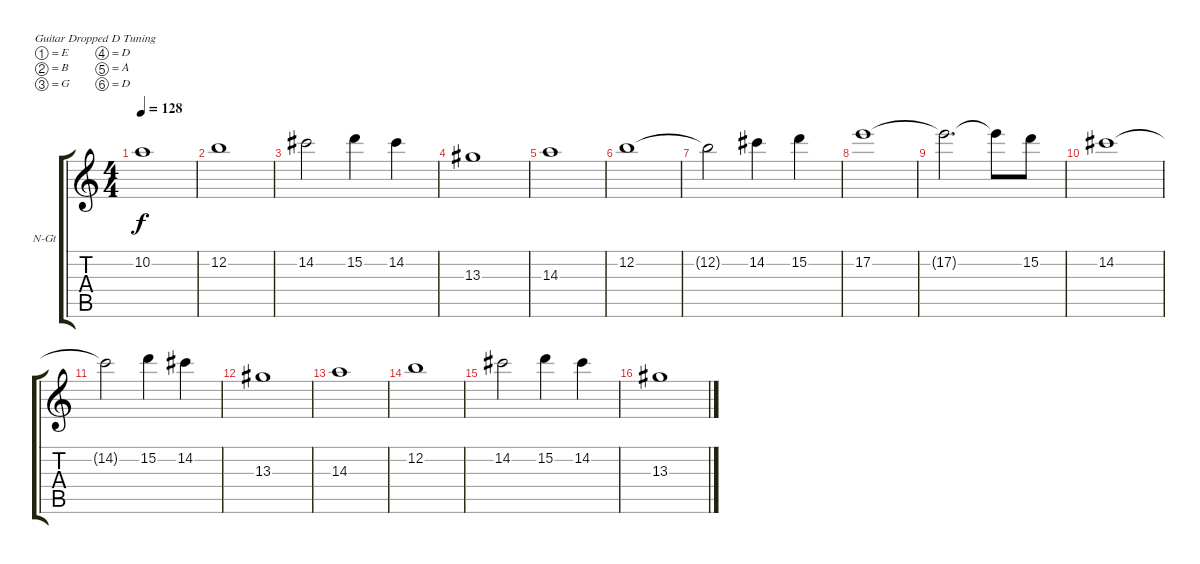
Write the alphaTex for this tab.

\bracketExtendMode groupsimilarinstruments
\firstSystemTrackNameOrientation horizontal
\otherSystemsTrackNameOrientation horizontal
\track ("Keyboard (Christian)" "N-Gt") {instrument acousticguitarnylon}
\staff {score tabs}
\tuning (E4 B3 G3 D3 A2 D2)
\ts (4 4)
\tempo 128
\clef g2
\ks c
10.2.1{dy f} |
12.2.1 |
14.2.2 15.2.4 14.2.4 |
13.3.1 |
14.3.1 |
12.2.1 |
12.2{t}.2 14.2.4 15.2.4 |
17.2.1 |
17.2{t}.2{d} 17.2{t}.8 15.2.8 |
14.2.1 |
14.2{t}.2 15.2.4 14.2.4 |
13.3.1 |
14.3.1 |
12.2.1 |
14.2.2 15.2.4 14.2.4 |
13.3.1
